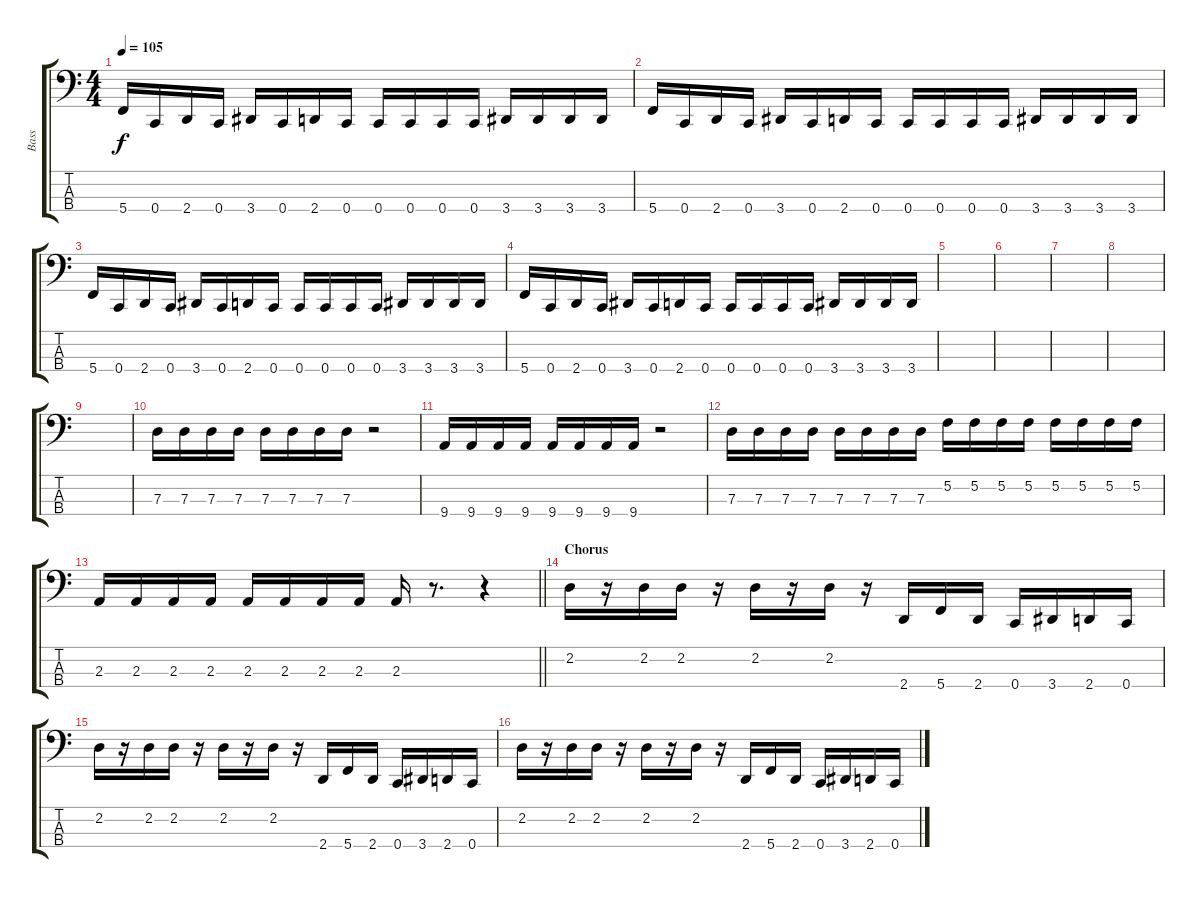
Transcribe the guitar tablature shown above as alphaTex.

\track ("Bass" "Bass") {instrument electricbassfinger}
\staff {score tabs}
\tuning (F2 C2 G1 C1) {hide}
\ts (4 4)
\tempo 105
\clef f4
\ks c
5.4.16{dy f} 0.4.16 2.4.16 0.4.16 3.4.16 0.4.16 2.4.16 0.4.16 0.4.16 0.4.16 0.4.16 0.4.16 3.4.16 3.4.16 3.4.16 3.4.16 |
5.4.16 0.4.16 2.4.16 0.4.16 3.4.16 0.4.16 2.4.16 0.4.16 0.4.16 0.4.16 0.4.16 0.4.16 3.4.16 3.4.16 3.4.16 3.4.16 |
5.4.16 0.4.16 2.4.16 0.4.16 3.4.16 0.4.16 2.4.16 0.4.16 0.4.16 0.4.16 0.4.16 0.4.16 3.4.16 3.4.16 3.4.16 3.4.16 |
5.4.16 0.4.16 2.4.16 0.4.16 3.4.16 0.4.16 2.4.16 0.4.16 0.4.16 0.4.16 0.4.16 0.4.16 3.4.16 3.4.16 3.4.16 3.4.16 |
|
|
|
|
|
7.3.16 7.3.16 7.3.16 7.3.16 7.3.16 7.3.16 7.3.16 7.3.16 r.2 |
9.4.16 9.4.16 9.4.16 9.4.16 9.4.16 9.4.16 9.4.16 9.4.16 r.2 |
7.3.16 7.3.16 7.3.16 7.3.16 7.3.16 7.3.16 7.3.16 7.3.16 5.2.16 5.2.16 5.2.16 5.2.16 5.2.16 5.2.16 5.2.16 5.2.16 |
\barLineRight lightlight
2.3.16 2.3.16 2.3.16 2.3.16 2.3.16 2.3.16 2.3.16 2.3.16 2.3.16 r.8{d} r.4 |
\section ("" "Chorus")
2.2.16 r.16 2.2.16 2.2.16 r.16 2.2.16 r.16 2.2.16 r.16 2.4.16 5.4.16 2.4.16 0.4.16 3.4.16 2.4.16 0.4.16 |
2.2.16 r.16 2.2.16 2.2.16 r.16 2.2.16 r.16 2.2.16 r.16 2.4.16 5.4.16 2.4.16 0.4.16 3.4.16 2.4.16 0.4.16 |
2.2.16 r.16 2.2.16 2.2.16 r.16 2.2.16 r.16 2.2.16 r.16 2.4.16 5.4.16 2.4.16 0.4.16 3.4.16 2.4.16 0.4.16
